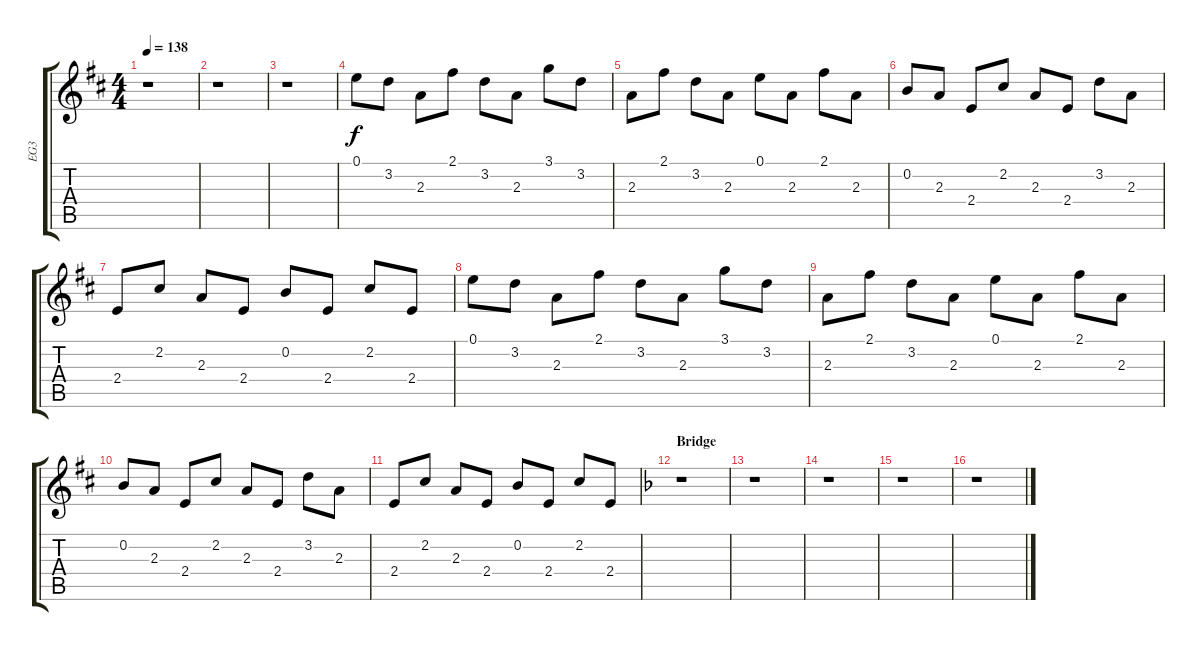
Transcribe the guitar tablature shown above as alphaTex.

\track ("EG3" "EG3") {instrument electricguitarclean}
\staff {score tabs}
\tuning (E4 B3 G3 D3 A2 E2) {hide}
\ts (4 4)
\tempo 138
\clef g2
\ks d
r.1{dy mf} |
r.1 |
r.1 |
0.1.8{dy f} 3.2.8 2.3.8 2.1.8 3.2.8 2.3.8 3.1.8 3.2.8 |
2.3.8 2.1.8 3.2.8 2.3.8 0.1.8 2.3.8 2.1.8 2.3.8 |
0.2.8 2.3.8 2.4.8 2.2.8 2.3.8 2.4.8 3.2.8 2.3.8 |
2.4.8 2.2.8 2.3.8 2.4.8 0.2.8 2.4.8 2.2.8 2.4.8 |
0.1.8 3.2.8 2.3.8 2.1.8 3.2.8 2.3.8 3.1.8 3.2.8 |
2.3.8 2.1.8 3.2.8 2.3.8 0.1.8 2.3.8 2.1.8 2.3.8 |
0.2.8 2.3.8 2.4.8 2.2.8 2.3.8 2.4.8 3.2.8 2.3.8 |
2.4.8 2.2.8 2.3.8 2.4.8 0.2.8 2.4.8 2.2.8 2.4.8 |
\section ("" "Bridge")
\ks f
r.1 |
r.1 |
r.1 |
r.1 |
r.1
